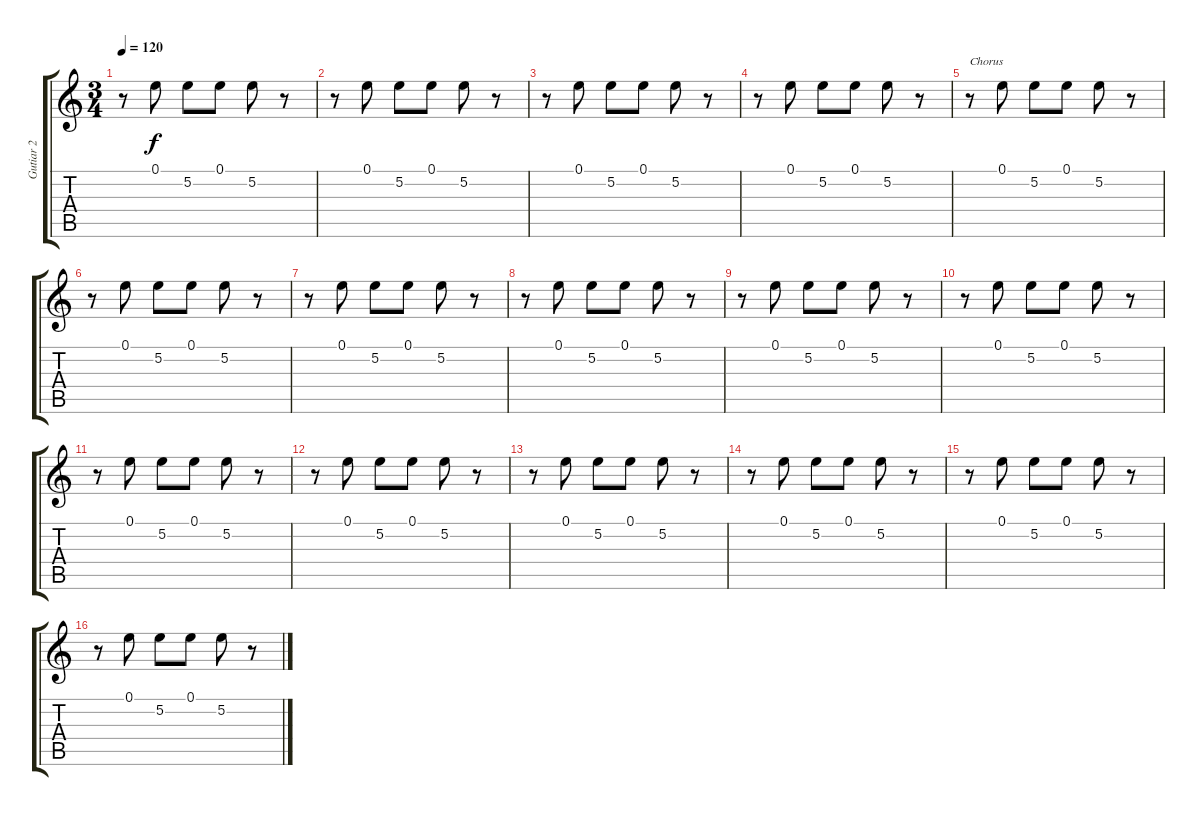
\track ("Gutiar 2" "Gutiar 2") {instrument electricguitarclean}
\staff {score tabs}
\tuning (E4 B3 G3 D3 A2 E2) {hide}
\ts (3 4)
\tempo 120
\clef g2
\ks c
r.8{dy f} 0.1.8 5.2.8 0.1.8 5.2.8 r.8 |
r.8 0.1.8 5.2.8 0.1.8 5.2.8 r.8 |
r.8 0.1.8 5.2.8 0.1.8 5.2.8 r.8 |
r.8 0.1.8 5.2.8 0.1.8 5.2.8 r.8 |
r.8{txt "Chorus"} 0.1.8 5.2.8 0.1.8 5.2.8 r.8 |
r.8 0.1.8 5.2.8 0.1.8 5.2.8 r.8 |
r.8 0.1.8 5.2.8 0.1.8 5.2.8 r.8 |
r.8 0.1.8 5.2.8 0.1.8 5.2.8 r.8 |
r.8 0.1.8 5.2.8 0.1.8 5.2.8 r.8 |
r.8 0.1.8 5.2.8 0.1.8 5.2.8 r.8 |
r.8 0.1.8 5.2.8 0.1.8 5.2.8 r.8 |
r.8 0.1.8 5.2.8 0.1.8 5.2.8 r.8 |
r.8 0.1.8 5.2.8 0.1.8 5.2.8 r.8 |
r.8 0.1.8 5.2.8 0.1.8 5.2.8 r.8 |
r.8 0.1.8 5.2.8 0.1.8 5.2.8 r.8 |
r.8 0.1.8 5.2.8 0.1.8 5.2.8 r.8
